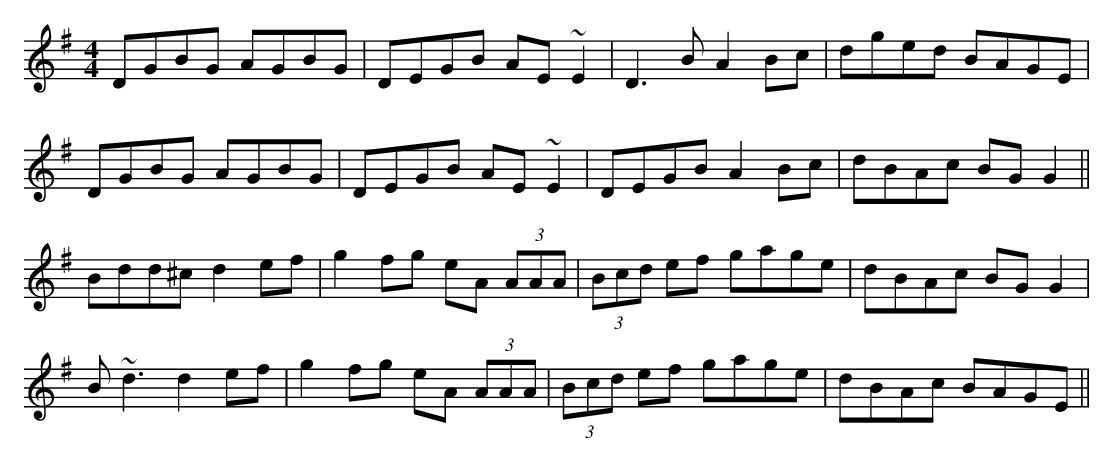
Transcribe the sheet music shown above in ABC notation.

X:1
M:4/4
K:G
DGBG AGBG|DEGB AE ~E2|D3B A2Bc|dged BAGE|
DGBG AGBG|DEGB AE ~E2|DEGB A2Bc|dBAc BGG2||
Bdd^c d2ef|g2fg eA (3AAA|(3Bcd ef gage|dBAc BGG2|
B~d3 d2ef|g2fg eA (3AAA|(3Bcd ef gage|dBAc BAGE||
